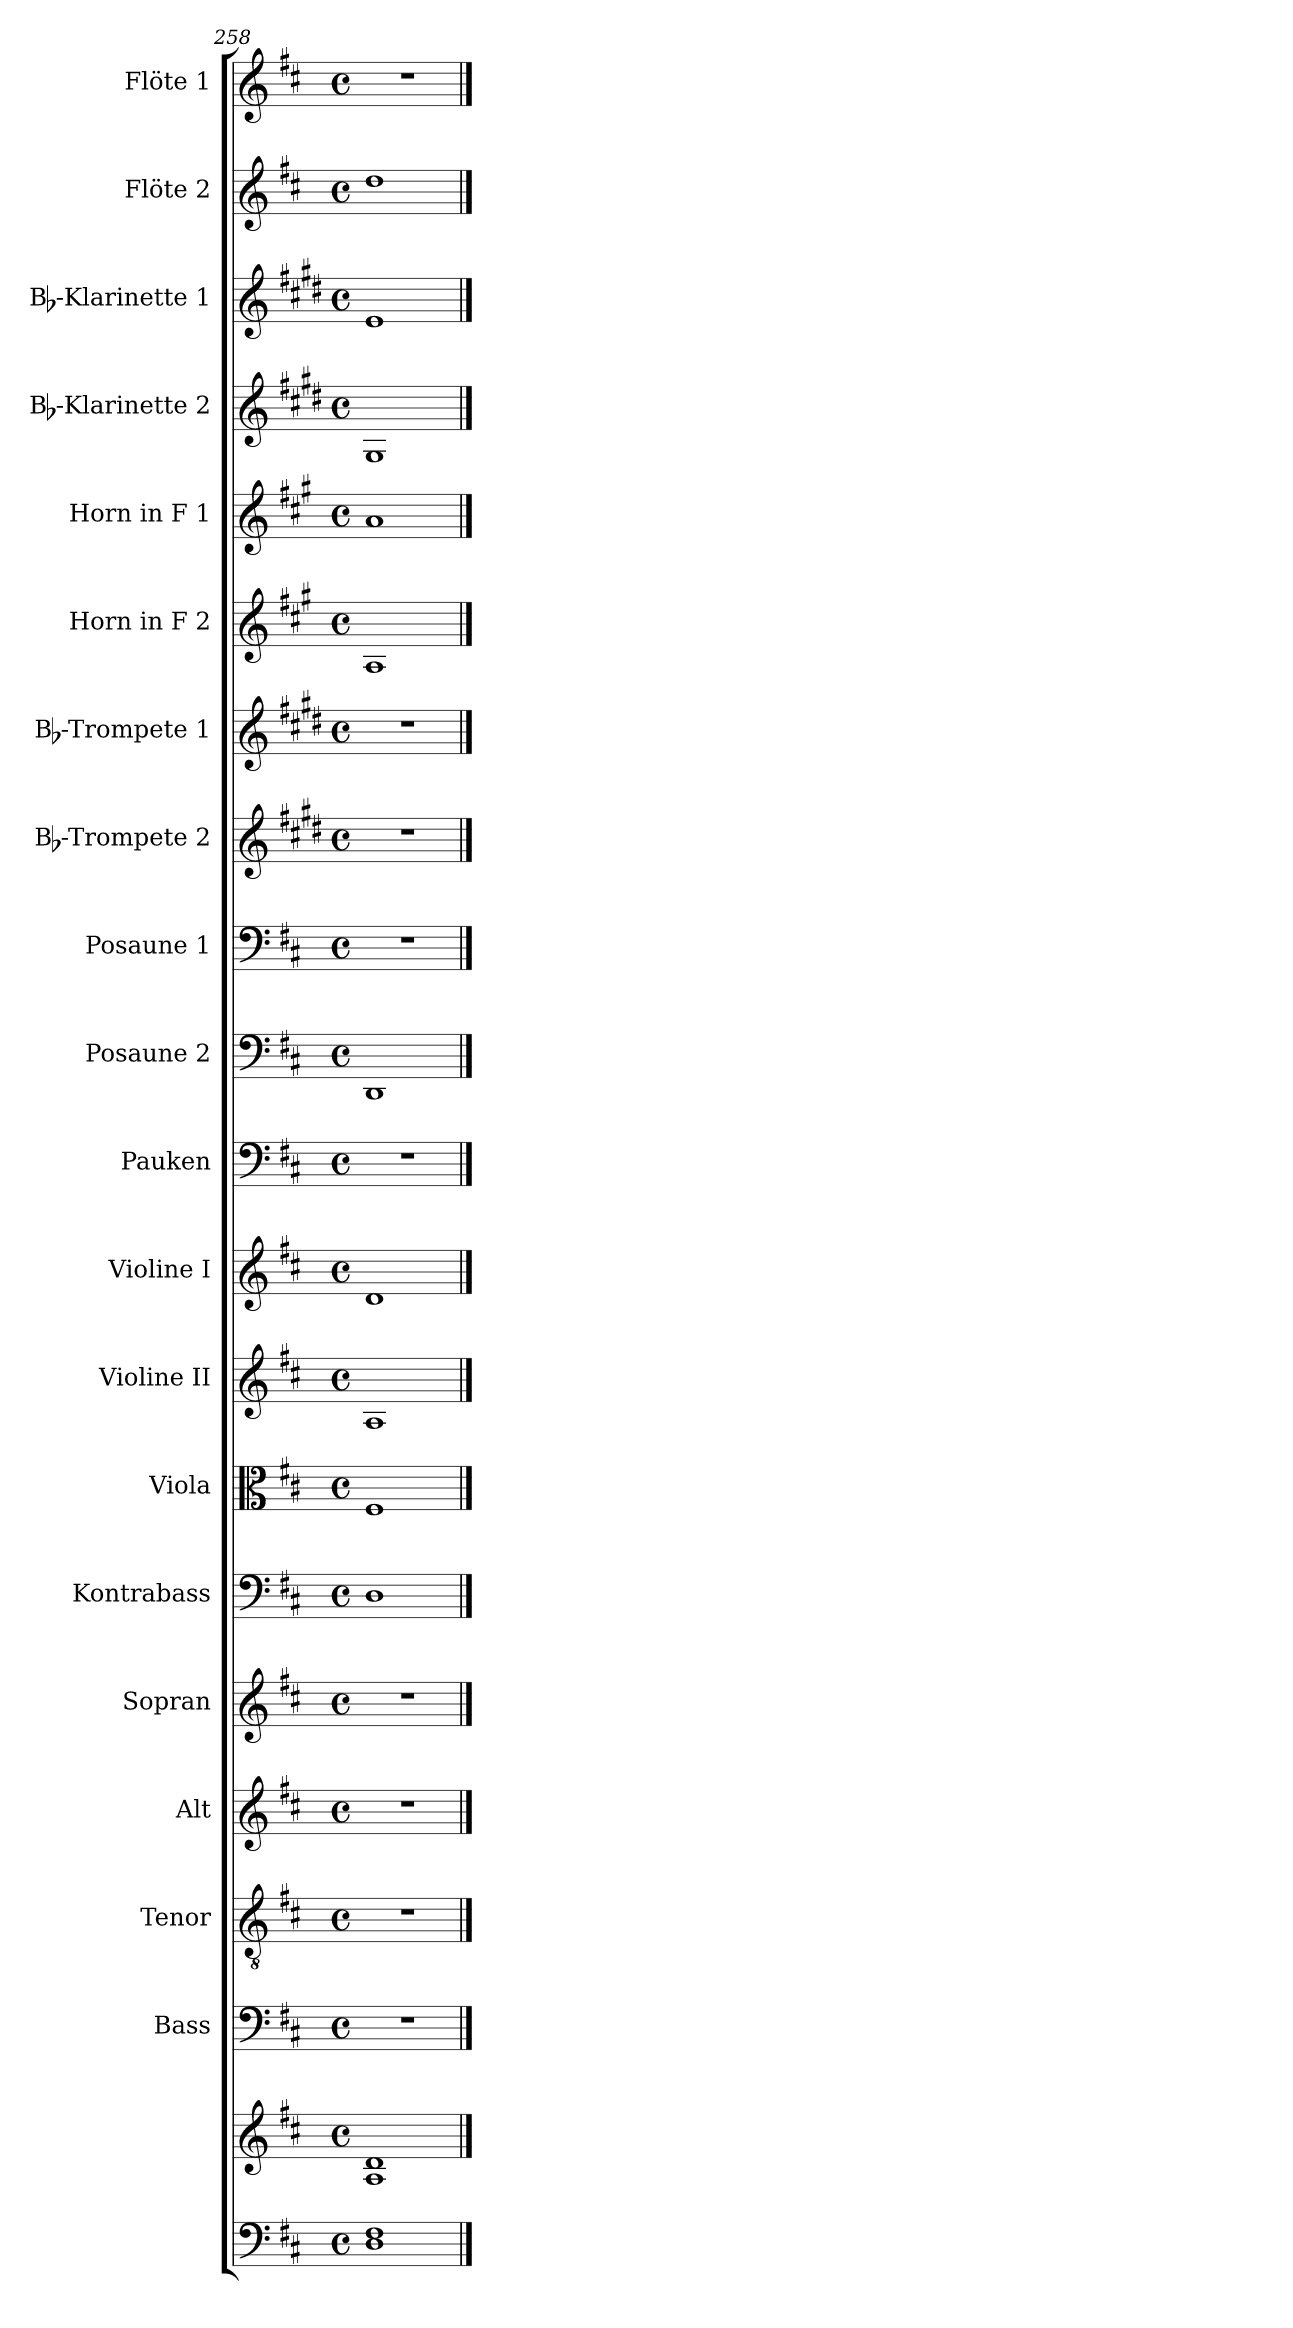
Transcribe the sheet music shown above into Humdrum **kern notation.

**kern	**kern	**kern	**kern	**kern	**kern	**kern	**kern	**kern	**kern	**kern	**kern	**kern	**kern	**kern	**kern	**kern	**kern	**kern	**kern	**kern
*part20	*part20	*part19	*part18	*part17	*part16	*part15	*part14	*part13	*part12	*part11	*part10	*part9	*part8	*part7	*part6	*part5	*part4	*part3	*part2	*part1
*staff21	*staff20	*staff19	*staff18	*staff17	*staff16	*staff15	*staff14	*staff13	*staff12	*staff11	*staff10	*staff9	*staff8	*staff7	*staff6	*staff5	*staff4	*staff3	*staff2	*staff1
*	*	*I"Bass	*I"Tenor	*I"Alt	*I"Sopran	*I"Kontrabass	*I"Viola	*I"Violine II	*I"Violine I	*I"Pauken	*I"Posaune 2	*I"Posaune 1	*I"Bb-Trompete 2	*I"Bb-Trompete 1	*I"Horn in F 2	*I"Horn in F 1	*I"Bb-Klarinette 2	*I"Bb-Klarinette 1	*I"Flöte 2	*I"Flöte 1
*	*	*I'B.	*I'T.	*I'A.	*I'S.	*I'Kb.	*I'Vla.	*I'Vl. II	*I'Vl. I	*I'Pk.	*I'Pos. 2	*I'Pos. 1	*I'Bb Trp. 2	*I'Bb Trp. 1	*	*	*I'Bb Kl. 2	*I'Bb Kl. 1	*I'Fl. 2	*I'Fl. 1
*clefF4	*clefG2	*clefF4	*clefGv2	*clefG2	*clefG2	*clefF4	*clefC3	*clefG2	*clefG2	*clefF4	*clefF4	*clefF4	*clefG2	*clefG2	*clefG2	*clefG2	*clefG2	*clefG2	*clefG2	*clefG2
*	*	*	*	*	*	*ITrd7c12	*	*	*	*	*	*	*ITrd1c2	*ITrd1c2	*ITrd4c7	*ITrd4c7	*ITrd1c2	*ITrd1c2	*	*
*k[f#c#]	*k[f#c#]	*k[f#c#]	*k[f#c#]	*k[f#c#]	*k[f#c#]	*k[f#c#]	*k[f#c#]	*k[f#c#]	*k[f#c#]	*k[f#c#]	*k[f#c#]	*k[f#c#]	*k[f#c#]	*k[f#c#]	*k[f#c#]	*k[f#c#]	*k[f#c#]	*k[f#c#]	*k[f#c#]	*k[f#c#]
*D:	*D:	*D:	*D:	*D:	*D:	*D:	*D:	*D:	*D:	*D:	*D:	*D:	*D:	*D:	*D:	*D:	*D:	*D:	*D:	*D:
*M4/4	*M4/4	*M4/4	*M4/4	*M4/4	*M4/4	*M4/4	*M4/4	*M4/4	*M4/4	*M4/4	*M4/4	*M4/4	*M4/4	*M4/4	*M4/4	*M4/4	*M4/4	*M4/4	*M4/4	*M4/4
*met(c)	*met(c)	*met(c)	*met(c)	*met(c)	*met(c)	*met(c)	*met(c)	*met(c)	*met(c)	*met(c)	*met(c)	*met(c)	*met(c)	*met(c)	*met(c)	*met(c)	*met(c)	*met(c)	*met(c)	*met(c)
=258	=258	=258	=258	=258	=258	=258	=258	=258	=258	=258	=258	=258	=258	=258	=258	=258	=258	=258	=258	=258
*^	*^	*	*	*	*	*	*	*	*	*	*	*	*	*	*	*	*	*	*	*
1F#	1D	1d	1A	1r	1r	1r	1r	1DD	1F#	1A	1d	1r	1DD	1r	1r	1r	1D	1d	1F#	1d	1dd	1r
*v	*v	*	*	*	*	*	*	*	*	*	*	*	*	*	*	*	*	*	*	*	*	*
*	*v	*v	*	*	*	*	*	*	*	*	*	*	*	*	*	*	*	*	*	*	*
==	==	==	==	==	==	==	==	==	==	==	==	==	==	==	==	==	==	==	==	==
*-	*-	*-	*-	*-	*-	*-	*-	*-	*-	*-	*-	*-	*-	*-	*-	*-	*-	*-	*-	*-
